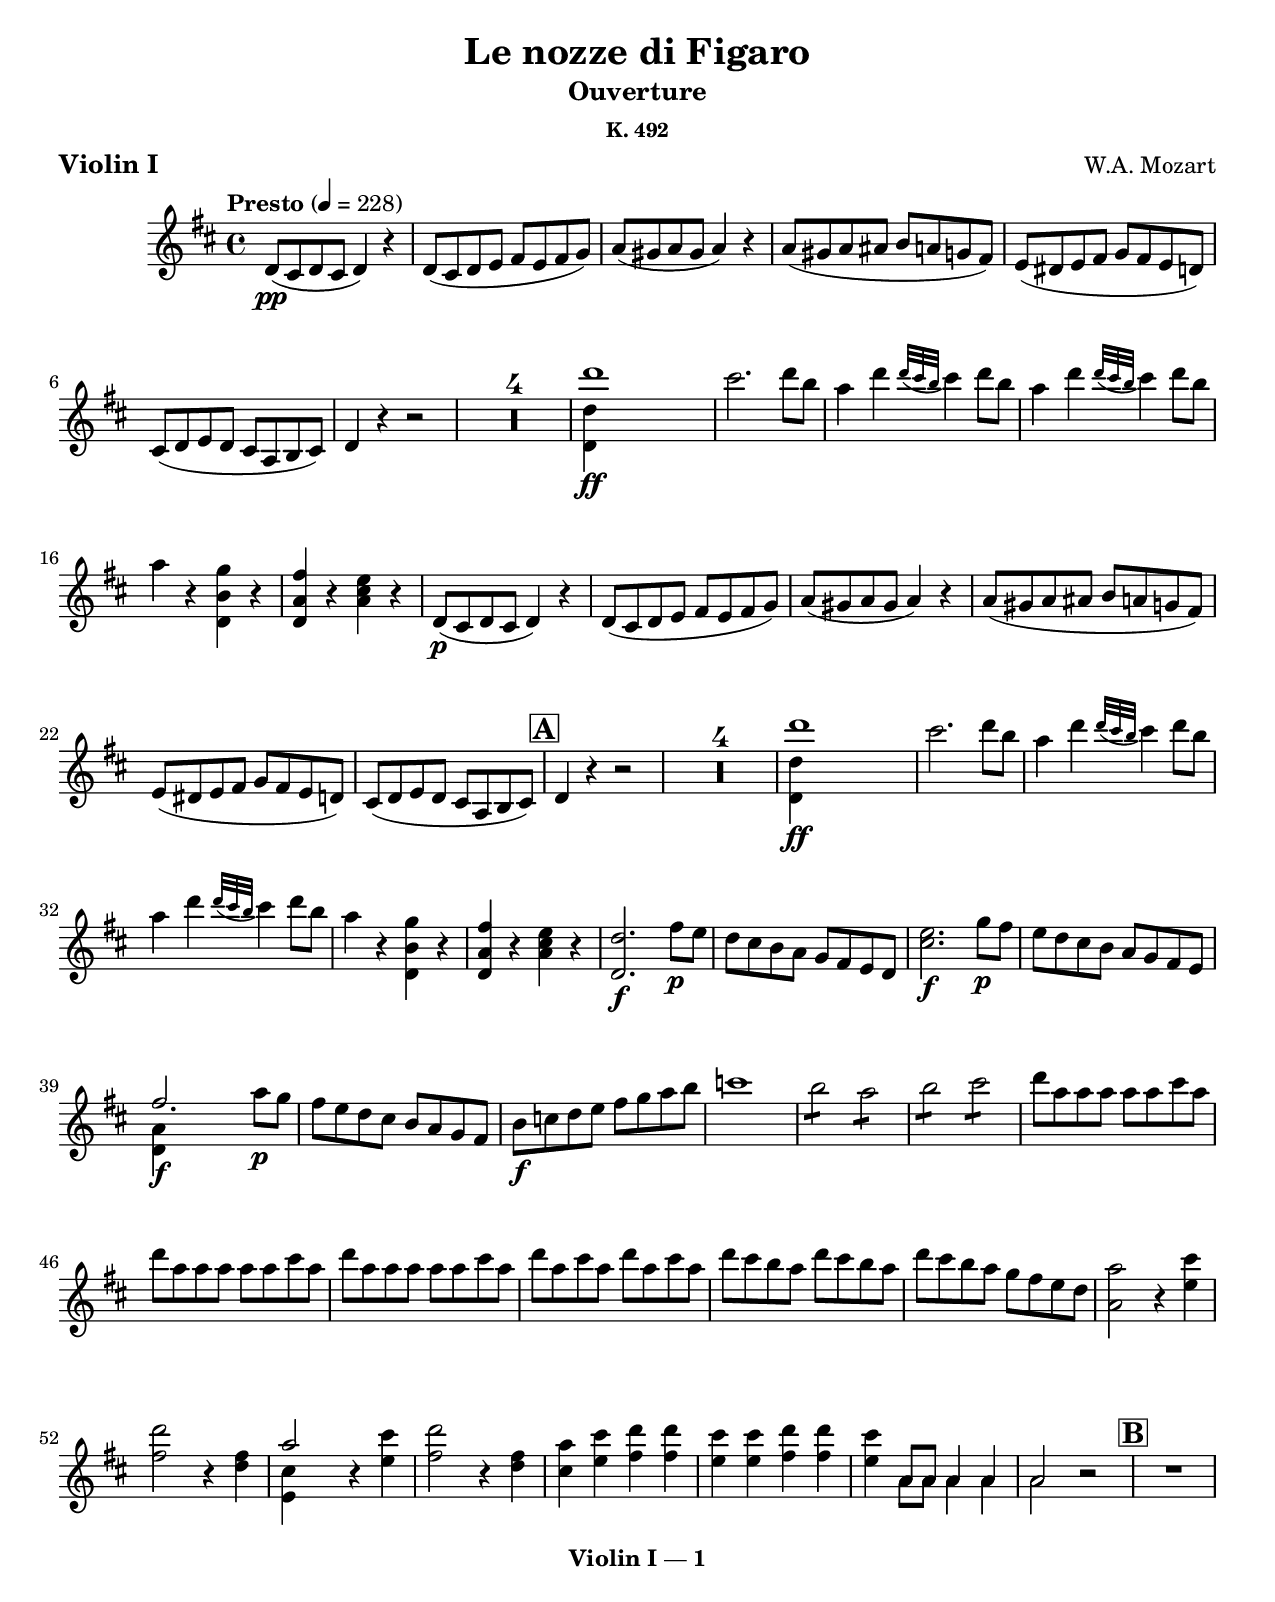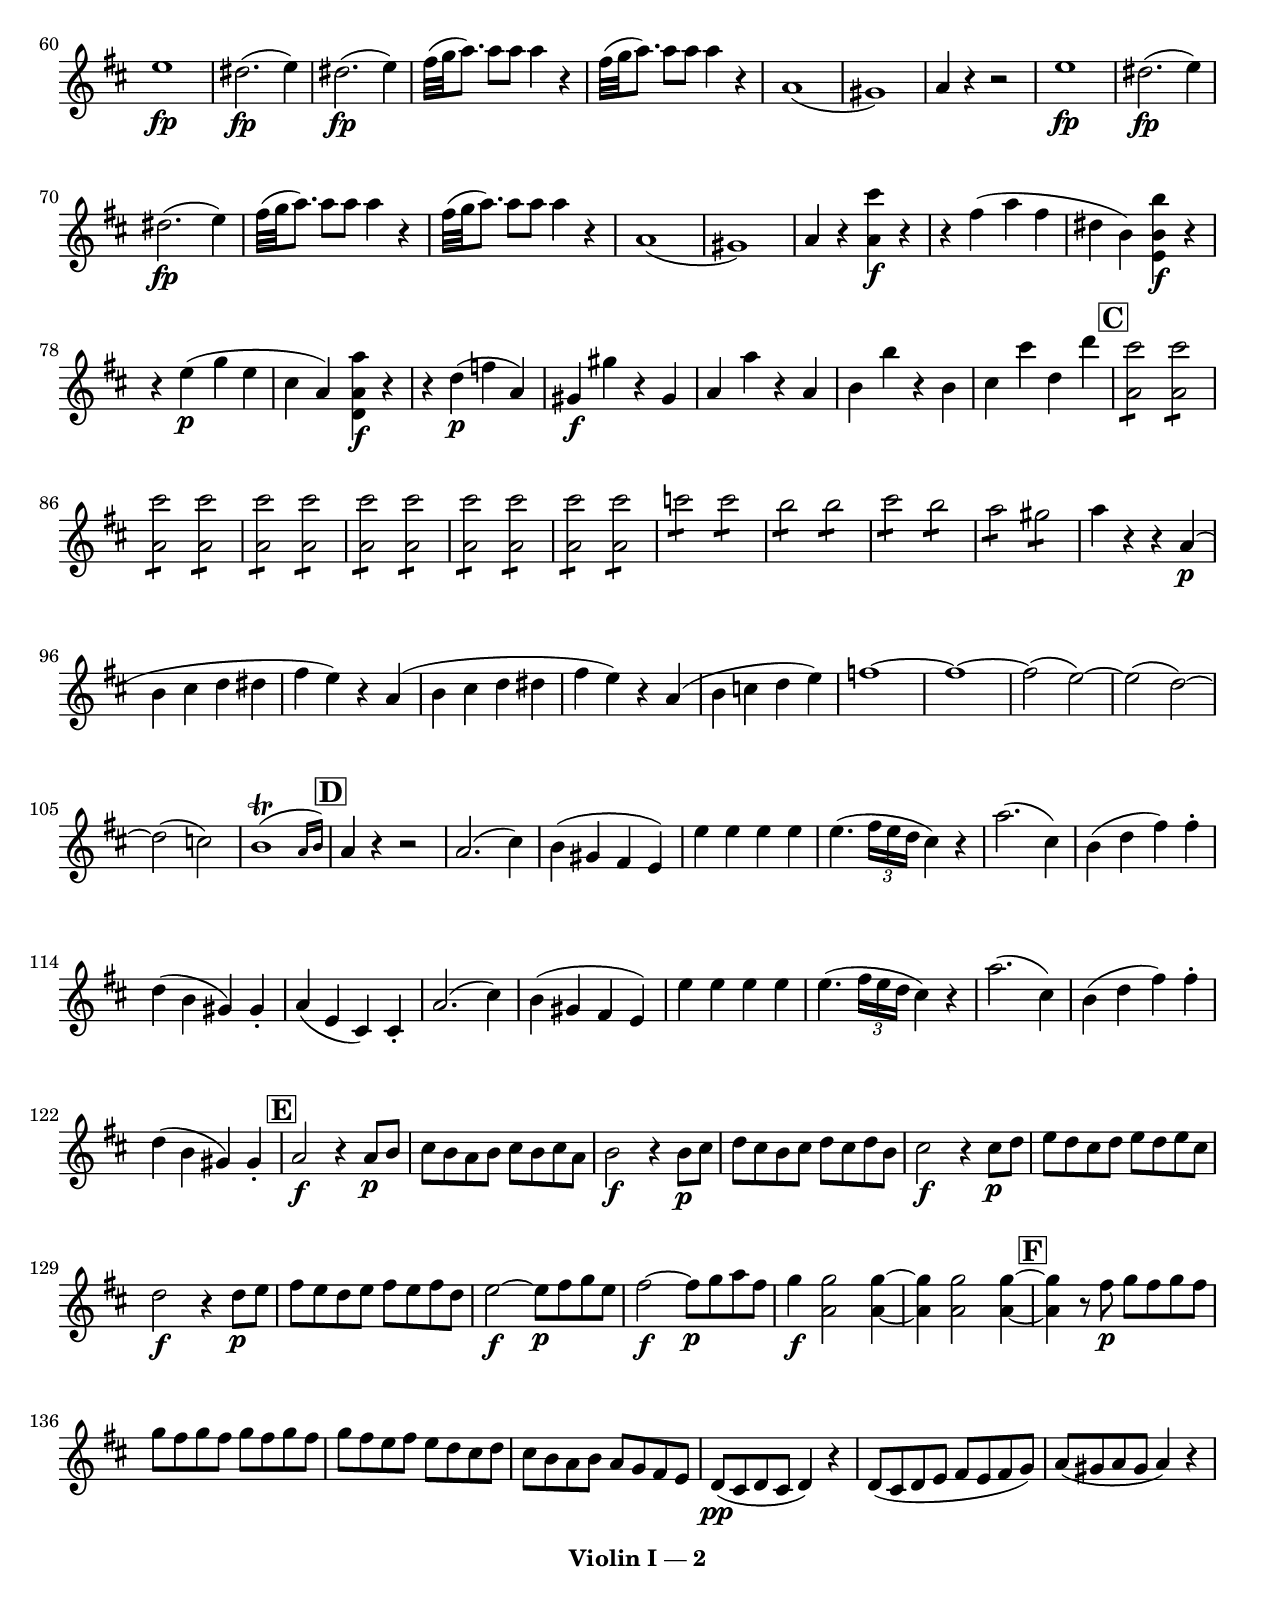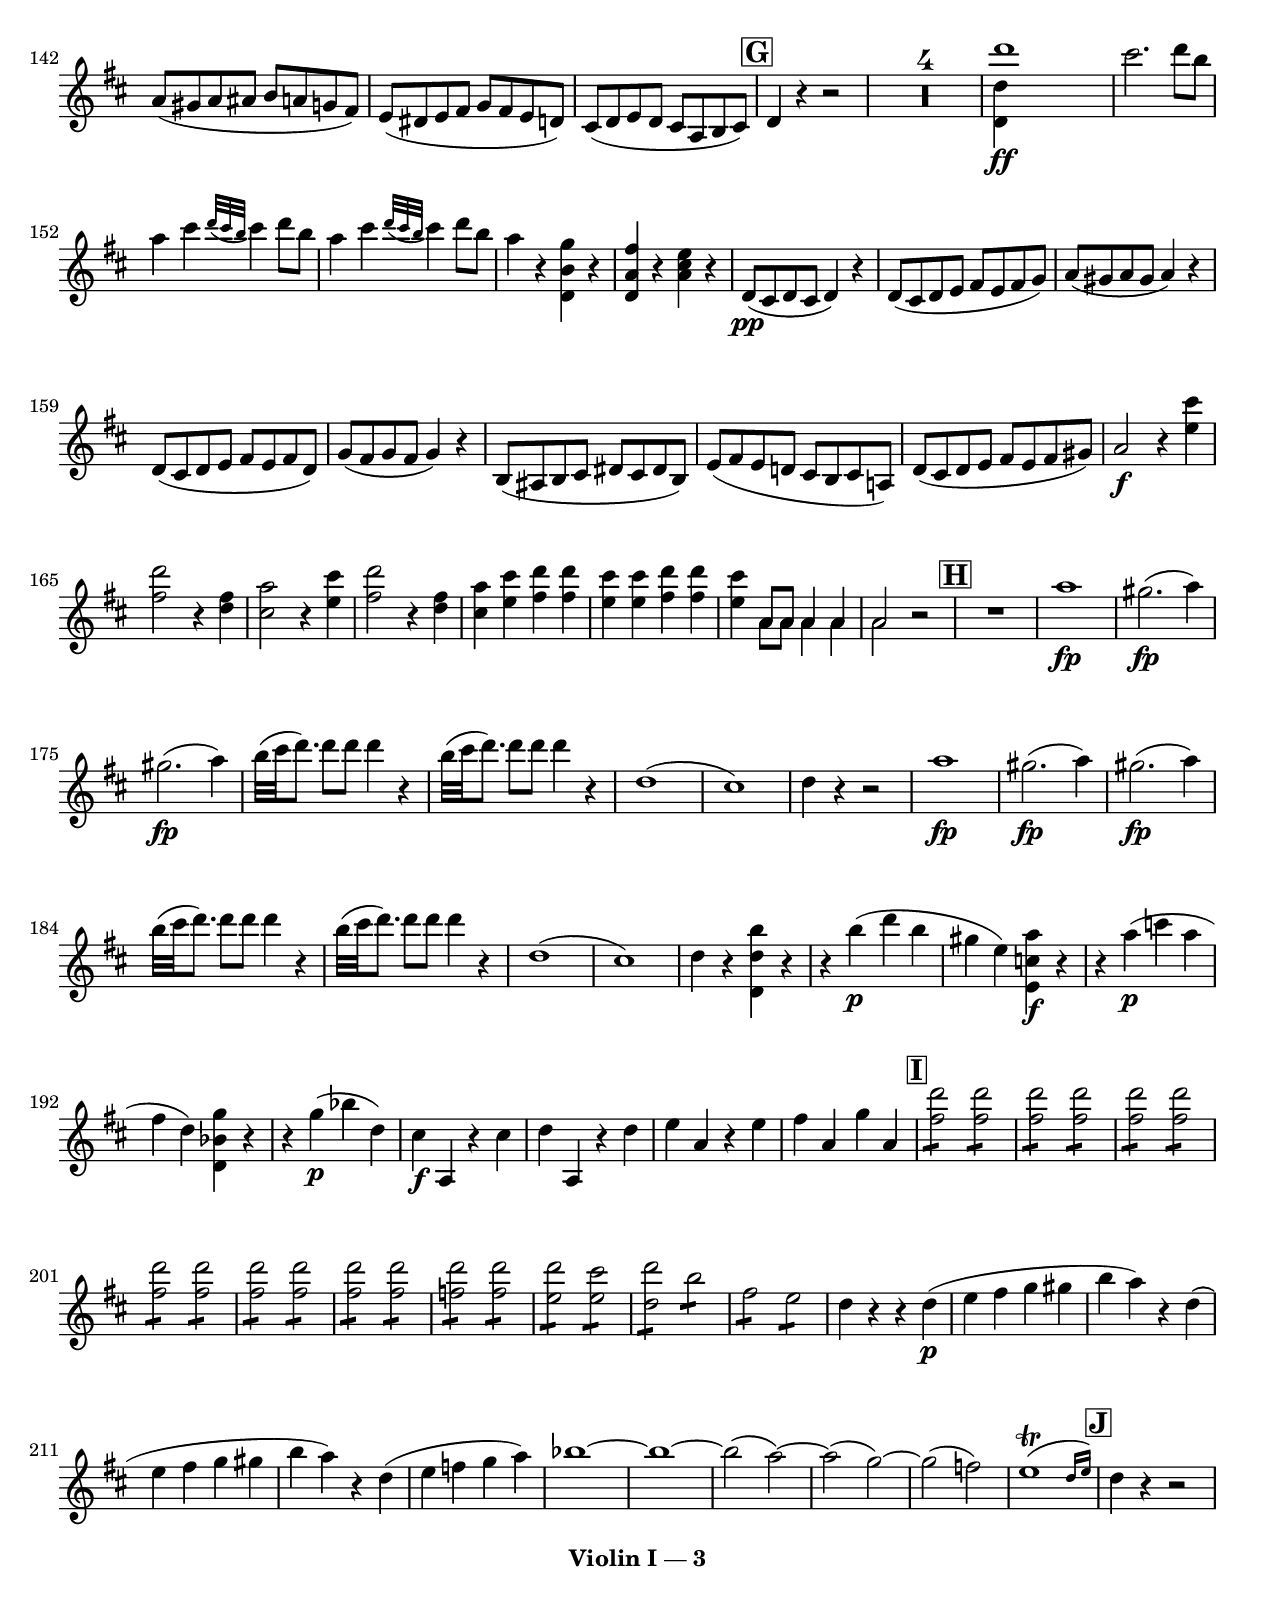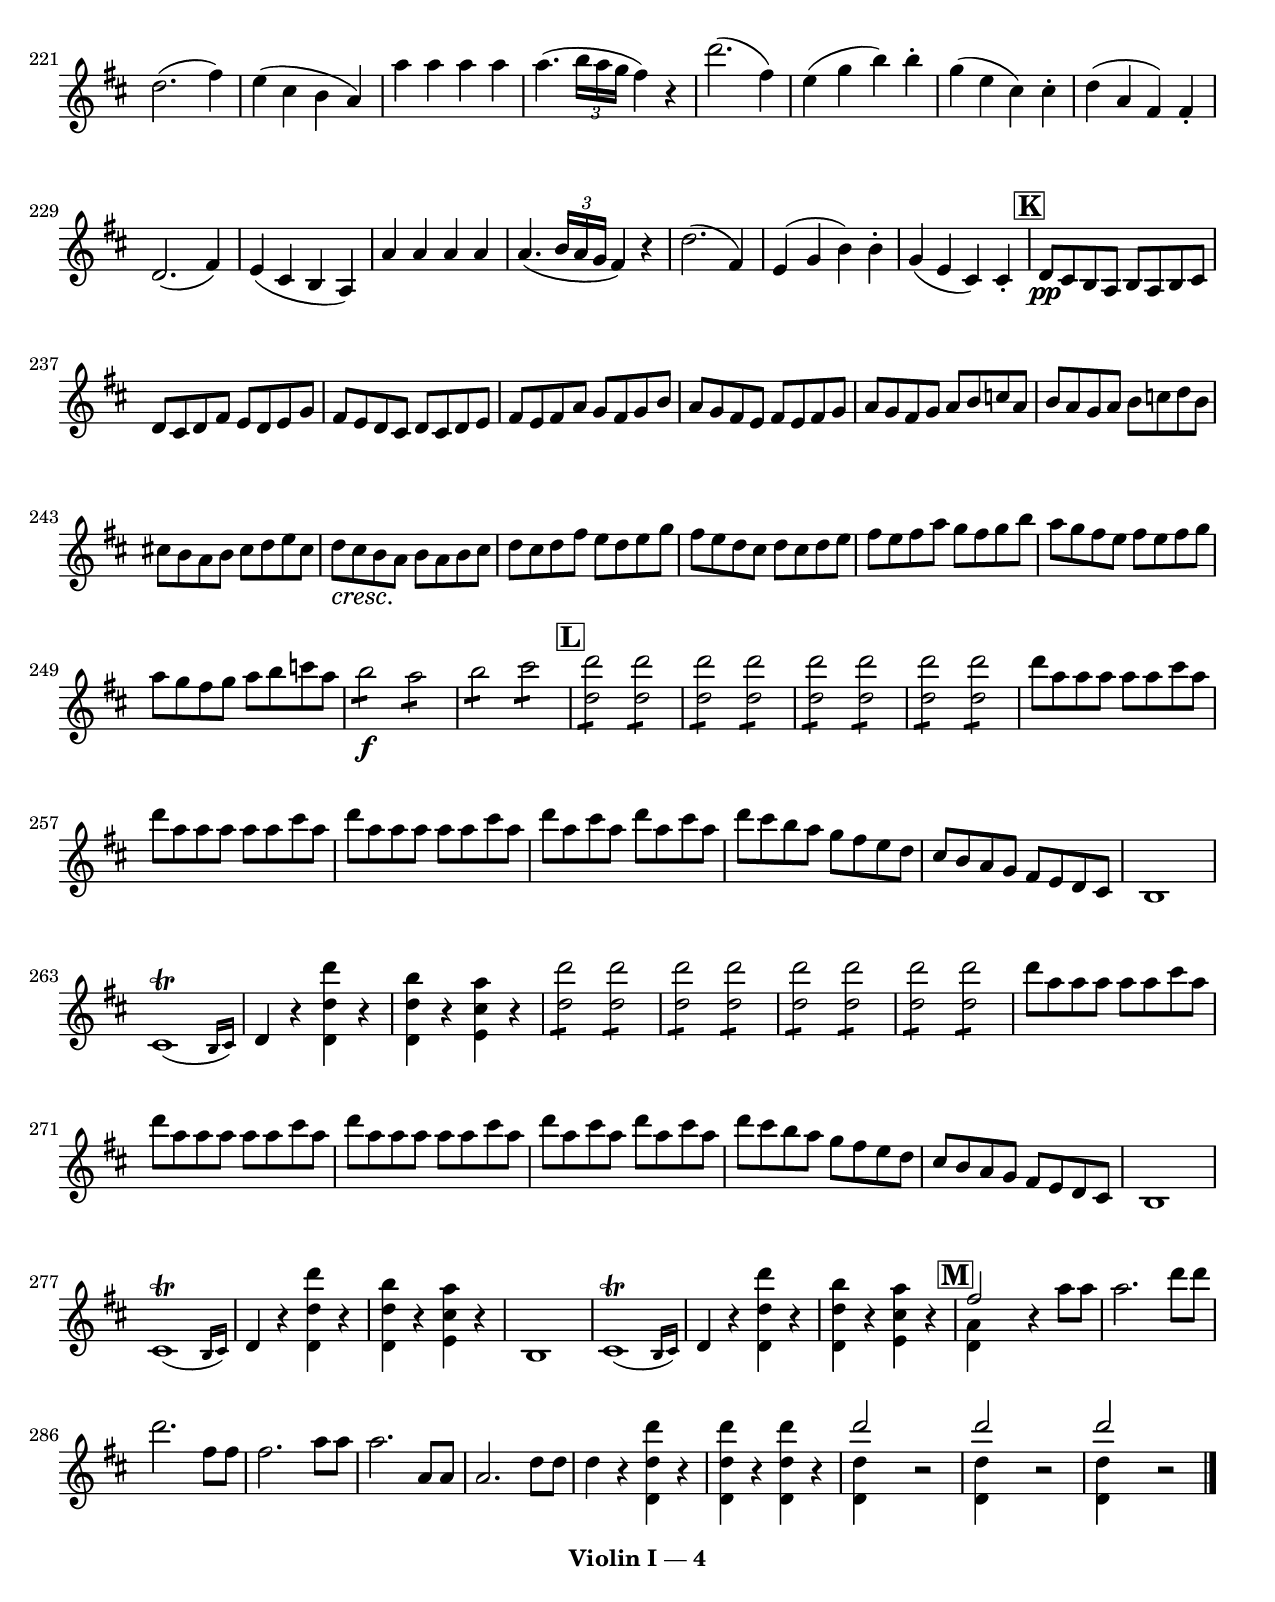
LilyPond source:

% Marriage of Figaro - Violin I part

\version "2.18.2"

#(ly:set-option 'relative-includes #t)

% Marriage of Figaro - Paper styles

\version "2.18.2"

scorePaper = \paper {
    #(set-paper-size "letter")
    ragged-last-bottom = ##t
    system-separator-markup = \slashSeparator
    indent = 0.5\in
    short-indent = 0.25\in
    
    % Center page numbers at the bottom with the title
    print-page-number = ##t
    print-first-page-number = ##t
    oddHeaderMarkup = \markup \null
    evenHeaderMarkup = \markup \null
    oddFooterMarkup = \markup {
      \center-column {
        \larger { " " }
        \fill-line {
          \on-the-fly \print-page-number-check-first
          \concat {
            \bold { \fromproperty #'header:title }
            " &mdash; " 
            \bold { \fromproperty #'page:page-number-string }
          }
        }
      }
    }
    evenFooterMarkup = \oddFooterMarkup
}

partPaper = \paper {
    #(set-paper-size "letter")
    #(include-special-characters)
    ragged-last-bottom = ##t
    top-margin = 0.5\in
    page-breaking = #ly:page-turn-breaking
    
    % Center page numbers at the bottom with instrument name
    print-page-number = ##t
    print-first-page-number = ##t
    oddHeaderMarkup = \markup \null
    evenHeaderMarkup = \markup \null
    oddFooterMarkup = \markup {
      \center-column {
        \larger { " " }
        \fill-line {
          \on-the-fly \print-page-number-check-first
          \concat {
            \smaller { \fromproperty #'header:poet }
            " &mdash; " 
            \bold { \fromproperty #'page:page-number-string }
          }
        }
      }
    }
    evenFooterMarkup = \oddFooterMarkup
}


allNotes = % Marriage of Figaro - Violin 1 notes

\version "2.18.2"

\relative c' {
  
  % Marriage of Figaro - Global styles

\version "2.18.2"

{
  %\set Score.skipBars = ##t
  \set Score.markFormatter = #format-mark-box-alphabet
  \override DynamicTextSpanner.style = #'none
 % \numericTimeSignature
  \time 4/4
  \accidentalStyle modern
}

  
  \key d \major
  
  d8\pp( cis d cis d4) r4 |
  d8( cis d e fis e fis g) |
  a8( gis a gis a4) r4 |
  a8( gis a ais b a g fis) |
  e8( dis e fis g fis e d) |
  cis8( d e d cis a b cis) |
  d4 r4 r2 |
  R1*4
  << 
    {
      \once \stemDown
      <d d'>4\ff s2.
    } \\ {
      \once \stemUp
      d''1
    } 
  >> |
  cis2. d8 b |
  \repeat unfold 2 { a4 d \appoggiatura { d32 cis32 b32 } cis4 d8 b | }
  a4 r4 <d,, b' g'> r4 |
  <d a' fis'>4 r4 <a' cis e> r4 |
  d,8\p( cis d cis d4) r4 |
  d8( cis d e fis e fis g) |
  a8( gis a gis a4) r4 |
  a8( gis a ais b a g fis) |
  e8( dis e fis g fis e d) |
  cis8( d e d cis a b cis) |
  
  % Rehearsal [A] - 24
  d4 r4 r2 |
  R1*4 |
  << 
    {
      \once \stemDown
      <d d'>4\ff s2.
    } \\ {
      \once \stemUp
      d''1
    } 
  >> |
  cis2. d8 b |
  \repeat unfold 2 { a4 d \appoggiatura { d32 cis32 b32 } cis4 d8 b | }
  a4 r4 <d,, b' g'> r4 |
  <d a' fis'>4 r4 <a' cis e> r4 |
  <d, d'>2.\f fis'8\p e |
  d8 cis b a g fis e d |
  <cis' e>2.\f g'8\p fis |
  e8 d cis b a g fis e |
  <<
    {
      \once \stemDown
      <d a'>4\f s2.
    } \\ {
      \once \stemUp
      fis'2. a8\p g
    }
  >> |
  fis8 e d cis b a g fis |
  b8\f c d e fis g a b |
  
  % Measure 42
  c1 |
  \repeat tremolo 4 b8 \repeat tremolo 4 a8 |
  \repeat tremolo 4 b8 \repeat tremolo 4 cis8 |
  \repeat unfold 3 { d8 \repeat unfold 5 a8 cis a | }
  d8 a cis a d a cis a |
  \repeat unfold 2 { d8 cis b a } |
  d8 cis b a g fis e d |
  <a a'>2 r4 <e' cis'>4 |
  <fis d'>2 r4 <d fis>4 |
  <<
    {
      \once \stemDown
      <e, cis'>4 s4
    } \\ {
      \once \stemUp
      a'2
    }
  >> r4 <e cis'>4 |
  <fis d'>2 r4 <d fis>4 |
  <cis a'>4 <e cis'> <fis d'> <fis d'> |
  <e cis'>4 <e cis'> <fis d'> <fis d'> |
  <e cis'>4 <<
    {
      a,8 a a4 a |
      a2
    } \\ {
      a8 a a4 a |
      a2
    }
  >> r2 |
  
  % Rehearsal [B] - 59
  R1 |
  e'1\fp |
  \repeat unfold 2 { dis2.\fp( e4) | }
  \repeat unfold 2 { fis32( g32 a8.) a8 a a4 r4 | }
  a,1( |
  gis1) |
  a4 r4 r2 |
  e'1\fp |
  \repeat unfold 2 { dis2.\fp( e4) | }
  \repeat unfold 2 { fis32( g32 a8.) a8 a a4 r4 | }
  a,1( |
  gis1) |
  a4 r4 <a cis'>4\f r4 |
  r4 fis'( a fis |
  dis4 b) <e, b' b'>4\f r4 |
  r4 e'4\p( g e |
  cis4 a) <d, a' a'>4\f r4 |
  r4 d'\p( f a,) |
  gis4\f gis' r4 gis, |
  a4 a' r4 a, |
  b4 b' r4 b, |
  cis4 cis' d, d' |
  
  % Rehearsal [C] - 85
  \repeat unfold 6 { \repeat unfold 2 { \repeat tremolo 4 <a, cis'>8 } | }
  \repeat unfold 2 { \repeat tremolo 4 c'8 } |
  \repeat unfold 2 { \repeat tremolo 4 b8 } |
  \repeat tremolo 4 cis8 \repeat tremolo 4 b8 |
  \repeat tremolo 4 a8 \repeat tremolo 4 gis8 |
  a4 r4 r4 a,\p( |
  b4 cis d dis |
  fis4 e) r4 a,( |
  b4 cis d dis |
  fis4 e) r4 a,( |
  b4 c d e) |
  f1~ |
  f1~ |
  f2( e~) |
  e2( d~) |
  d2( c) |
  #(define afterGraceFraction (cons 15 16))
  \afterGrace b1\trill( { a16[ b]) } |
  
  % Rehearsal [D] - 107
  a4 r4 r2 |
  a2.( cis4) |
  b4( gis fis e) |
  \repeat unfold 4 e'4 |
  e4.( \tuplet 3/2 { fis16 e d } cis4) r4 |
  a'2.( cis,4) |
  b4( d fis) fis-. |
  d4( b gis) gis-. |
  a4( e cis) cis-. |
  a'2.( cis4) |
  b4( gis fis e) |
  \repeat unfold 4 e'4 |
  e4.( \tuplet 3/2 { fis16 e d } cis4) r4 |
  a'2.( cis,4) |
  b4( d fis) fis-. |
  d4( b gis) gis-. |
  
  % Rehearsal [E] - 123
  a2\f r4 a8\p b |
  cis8 b a b cis b cis a |
  b2\f r4 b8\p cis |
  d8 cis b cis d cis d b |
  cis2\f r4 cis8\p d |
  e8 d cis d e d e cis |
  d2\f r4 d8\p e |
  fis8 e d e fis e fis d |
  e2\f~ e8\p fis g e |
  fis2\f~ fis8\p g a fis |
  g4\f <a, g'>2 <a g'>4~ |
  <a g'>4 <a g'>2 <a g'>4~ |
  
  % Rehearsal [F] - 135
  <a g'>4 r8 fis'8\p \repeat unfold 2 { g fis } |
  \repeat unfold 4 { g8 fis } |
  g8 fis e fis e d cis d |
  cis8 b a b a g fis e |
  d8\pp( cis d cis d4) r4 |
  d8( cis d e fis e fis g) |
  a8( gis a gis a4) r4 |
  a8( gis a ais b a g fis) |
  e8( dis e fis g fis e d) |
  cis8( d e d cis a b cis) |
  
  % Rehearsal [G] - 145
  d4 r4 r2 |
  R1*4 |
  <<
    {
      \once \stemDown
      <d d'>4\ff s2.
    } \\ {
      \once \stemUp
      d''1
    }
  >> |
  cis2. d8 b |
  \repeat unfold 2 { a4 cis \appoggiatura { d32 cis b } cis4 d8 b | }
  a4 r4 <d,, b' g'>4 r4 |
  <d a' fis'>4 r4 <a' cis e>4 r4 |
  d,8\pp( cis d cis d4) r4 |
  d8( cis d e fis e fis g) |
  a8( gis a gis a4) r4 |
  d,8( cis d e fis e fis d) |
  g8( fis g fis g4) r4 |
  b,8( ais b cis dis cis dis b) |
  e8( fis e d cis b cis a) |
  d8( cis d e fis e fis gis) |
  a2\f r4 <e' cis'>4 |
  <fis d'>2 r4 <d fis>4 |
  <cis a'>2 r4 <e cis'>4 |
  <fis d'>2 r4 <d fis>4 |
  <cis a'>4 <e cis'> <fis d'> <fis d'> |
  <e cis'>4 <e cis'> <fis d'> <fis d'> |
  <e cis'> <<
    {
      a,8 a a4 a |
      a2
    } \\ {
      a8 a a4 a |
      a2
    }
  >> r2 |
  
  % Rehearsal [H] - 172
  R1 |
  a'1\fp |
  \repeat unfold 2 { gis2.\fp( a4) | }
  \repeat unfold 2 { b32( cis d8.) d8 d d4 r4 | }
  d,1( |
  cis1) |
  d4 r4 r2 |
  a'1\fp |
  \repeat unfold 2 { gis2.\fp( a4) | }
  \repeat unfold 2 { b32( cis d8.) d8 d d4 r4 | }
  d,1( |
  cis1) |
  d4 r4 <d, d' b'>4 r4 |
  r4 b''4\p( d b |
  gis4 e) <e, c' a'>4\f r4 |
  r4 a'4\p( c a |
  fis4 d) <d, bes' g'>4 r4 |
  r4 g'4\p( bes d,) |
  cis4\f a, r4 cis' |
  d4 a, r4 d' |
  e4 a, r4 e' |
  fis4 a, g' a, |
  
  % Rehearsal [I] - 198
  \repeat unfold 6 { \repeat unfold 2 { \repeat tremolo 4 <fis' d'>8 } | }
  \repeat unfold 2 { \repeat tremolo 4 <f d'>8 } |
  \repeat tremolo 4 <e d'>8 \repeat tremolo 4 <e cis'>8 |
  \repeat tremolo 4 <d d'>8 \repeat tremolo 4 b'8 |
  \repeat tremolo 4 fis8 \repeat tremolo 4 e8 |
  d4 r4 r4 d\p( |
  \repeat unfold 2 {
    e4 fis g gis |
    b4 a) r4 d,( |
  }
  e4 f g a) |
  bes1~ |
  bes1~ |
  bes2( a~) |
  a2( g~) |
  g2( f) |
  \afterGrace e1\trill( { d16[ e]) } |
  
  % Rehearsal [J] - 220
  d4 r4 r2 |
  d2.( fis4) |
  e4( cis b a) |
  a'4 \repeat unfold 3 a |
  a4.( \tuplet 3/2 { b16 a g } fis4) r4 |
  d'2.( fis,4) |
  e4( g b) b-. |
  g4( e cis) cis-. |
  d4( a fis) fis-. |
  d2.( fis4) |
  e4( cis b a) |
  a'4 \repeat unfold 3 a |
  a4.( \tuplet 3/2 { b16 a g } fis4) r4 |
  d'2.( fis,4) |
  e4( g b) b-. |
  g4( e cis) cis-. |
  
  % Rehearsal [K] - 236
  d8\pp cis b a b a b cis |
  d8 cis d fis e d e g |
  fis8 e d cis d cis d e |
  fis8 e fis a g fis g b |
  a8 g fis e fis e fis g |
  a8 g fis g a b c a |
  b8 a g a b c d b |
  cis8 b a b cis d e cis |
  d8\cresc cis b a b a b cis |
  d8 cis d fis e d e g |
  fis8 e d cis d cis d e |
  fis8 e fis a g fis g b |
  a8 g fis e fis e fis g |
  a8 g fis g a b c a |
  \repeat tremolo 4 b8\f \repeat tremolo 4 a8 |
  \repeat tremolo 4 b8 \repeat tremolo 4 cis8 |
  
  % Rehearsal [L] - 252
  \repeat unfold 4 { \repeat unfold 2 { \repeat tremolo 4 <d, d'>8 } | }
  \repeat unfold 3 { d'8 \repeat unfold 5 a cis a | }
  \repeat unfold 2 { d8 a cis a } |
  d8 cis b a g fis e d |
  cis8 b a g fis e d cis |
  b1 |
  \afterGrace cis1\trill( { b16[ cis]) } |
  d4 r4 <d d' d'> r4 |
  <d d' b'>4 r4 <e cis' a'> r4 |
  \repeat unfold 4 { \repeat unfold 2 { \repeat tremolo 4 <d' d'>8 } | }
  \repeat unfold 3 { d'8 \repeat unfold 5 a cis a | }
  \repeat unfold 2 { d8 a cis a } |
  d8 cis b a g fis e d |
  cis8 b a g fis e d cis |
  \repeat unfold 2 {
    b1 |
    \afterGrace cis1\trill( { b16[ cis]) } |
    d4 r4 <d d' d'> r4 |
    <d d' b'>4 r4 <e cis' a'> r4 |
  }
  
  % Rehearsal [M] - 284
  <<
    {
      \once \stemDown
      <d a'>4 s4
    } \\ {
      \once \stemUp
      fis'2
    }
  >> r4 a8 a |
  a2. d8 d |
  d2. fis,8 fis |
  fis2. a8 a |
  a2. a,8 a |
  a2. d8 d |
  d4 r4 <d, d' d'> r4 |
  \repeat unfold 2 { <d d' d'>4 r4 } |
  \repeat unfold 2 {
    <<
      {
      \once \stemDown
        <d d'>4 s4
      } \\ {
      \once \stemUp
        d''2
      }
    >> r2 |
  }
  <<
    {
      \once \stemDown
      <d,, d'>4 s4
    } \\ {
      \once \stemUp
      d''2
    }
  >> r2 \bar "|."
  
}

rhythms = % Marriage of Figaro - Rhythms and Markings

\version "2.18.2"

{
  
  % Marriage of Figaro - Global styles

\version "2.18.2"

{
  %\set Score.skipBars = ##t
  \set Score.markFormatter = #format-mark-box-alphabet
  \override DynamicTextSpanner.style = #'none
 % \numericTimeSignature
  \time 4/4
  \accidentalStyle modern
}

  
  % Measure 1
  \tempo "Presto" 4 = 228
  
  s1*23
  
  % Measure 24 - A
  \mark \default \label #'markA
  
  s1*35
  
  % Measure 59 - B
  \mark \default \label #'markB
  
  s1*26
  
  % Measure 85 - C
  \mark \default \label #'markC
  
  s1*22
  
  % Measure 107 - D
  \mark \default \label #'markD
  
  s1*16
  
  % Measure 123 - E
  \mark \default \label #'markE
  
  s1*12
  
  % Measure 135 - F
  \mark \default \label #'markF
  
  s1*10
  
  % Measure 145 - G
  \mark \default \label #'markG
  
  s1*27
  
  % Measure 172 - H
  \mark \default \label #'markH
  
  s1*26
  
  % Measure 198 - I
  \mark \default \label #'markI
  
  s1*22
  
  % Measure 220 - J
  \mark \default \label #'markJ
  
  s1*16
  
  % Measure 236 - K
  \mark \default \label #'markK
  
  s1*16
  
  % Measure 252 - L
  \mark \default \label #'markL
  
  s1*32
  
  % Measure 284 - M
  \mark \default \label #'markM
  
  s1*11
  
}

compression = { \compressFullBarRests }

\book {

  \paper {
    \partPaper
  }

  % Marriage of Figaro - Page Header (base)

\version "2.18.2"

\header {
  title = "Le nozze di Figaro"
  subtitle = "Ouverture"
  subsubtitle = "K. 492"
  composer = "W.A. Mozart"
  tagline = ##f
}


  \bookpart {
  
    \header {
      poet = \markup { \bold \larger "Violin I" }
    }
    
    \score {
      
      \new Staff \with {
        \consists "Page_turn_engraver"
        
        %{
          There aren't a lot of good page turn spots in the 1st 
          violin part, so shrink the minimum needed to break
        %}
        minimumPageTurnLength = #(ly:make-moment 3/4)
        
      } << \allNotes \rhythms \compression >>
      
      \layout {}
      
    }
    
    \score {
      
      \new Staff \with {
        midiInstrument = "violin"
      } << \unfoldRepeats { \allNotes } \rhythms >>
      
      \midi {}
      
    }
  
  }

}